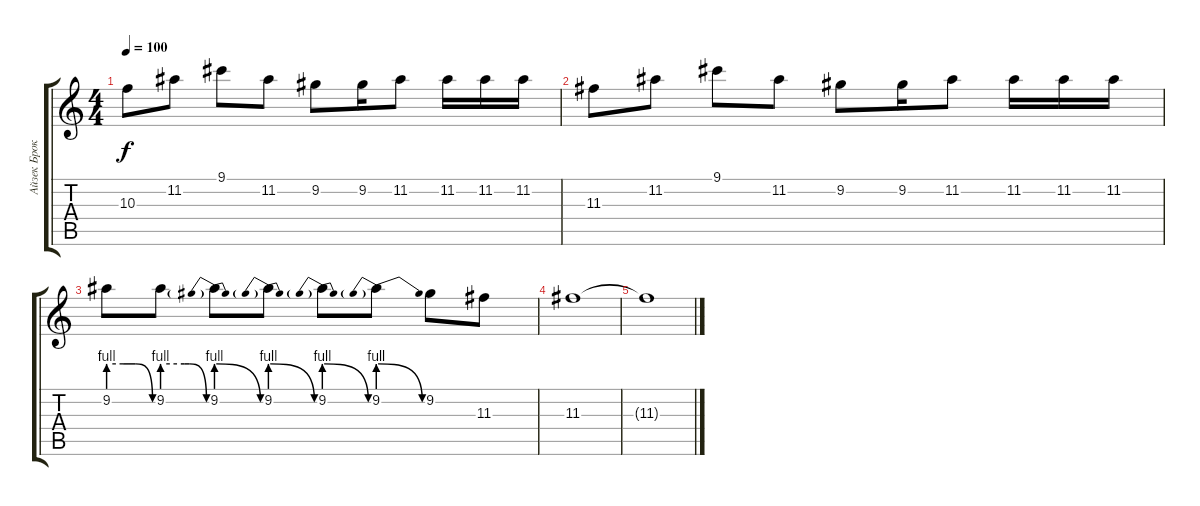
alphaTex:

\track ("Айзек Брок" "Айзек Брок") {instrument electricguitarmuted}
\staff {score tabs}
\tuning (E4 B3 G3 D3 A2 E2) {hide}
\ts (4 4)
\tempo 100
\clef g2
\ks c
10.3.8{dy f} 11.2.8 9.1.8 11.2.8 9.2.8 9.2.16 11.2.8 11.2.16 11.2.16 11.2.16 |
11.3.8 11.2.8 9.1.8 11.2.8 9.2.8 9.2.16 11.2.8 11.2.16 11.2.16 11.2.16 |
9.2{be (custom 0 4 20 4 28 4 37 4 60 0)}.8 9.2{be (custom 0 4 20 4 30 4 37 4 60 0)}.8 9.2{be (prebendrelease 0 4 60 0)}.8 9.2{be (prebendrelease 0 4 60 0)}.8 9.2{be (prebendrelease 0 4 60 0)}.8 9.2{be (prebendrelease 0 4 60 0)}.8 9.2.8 11.3.8 |
11.3.1{volume 0} |
11.3{t}.1
